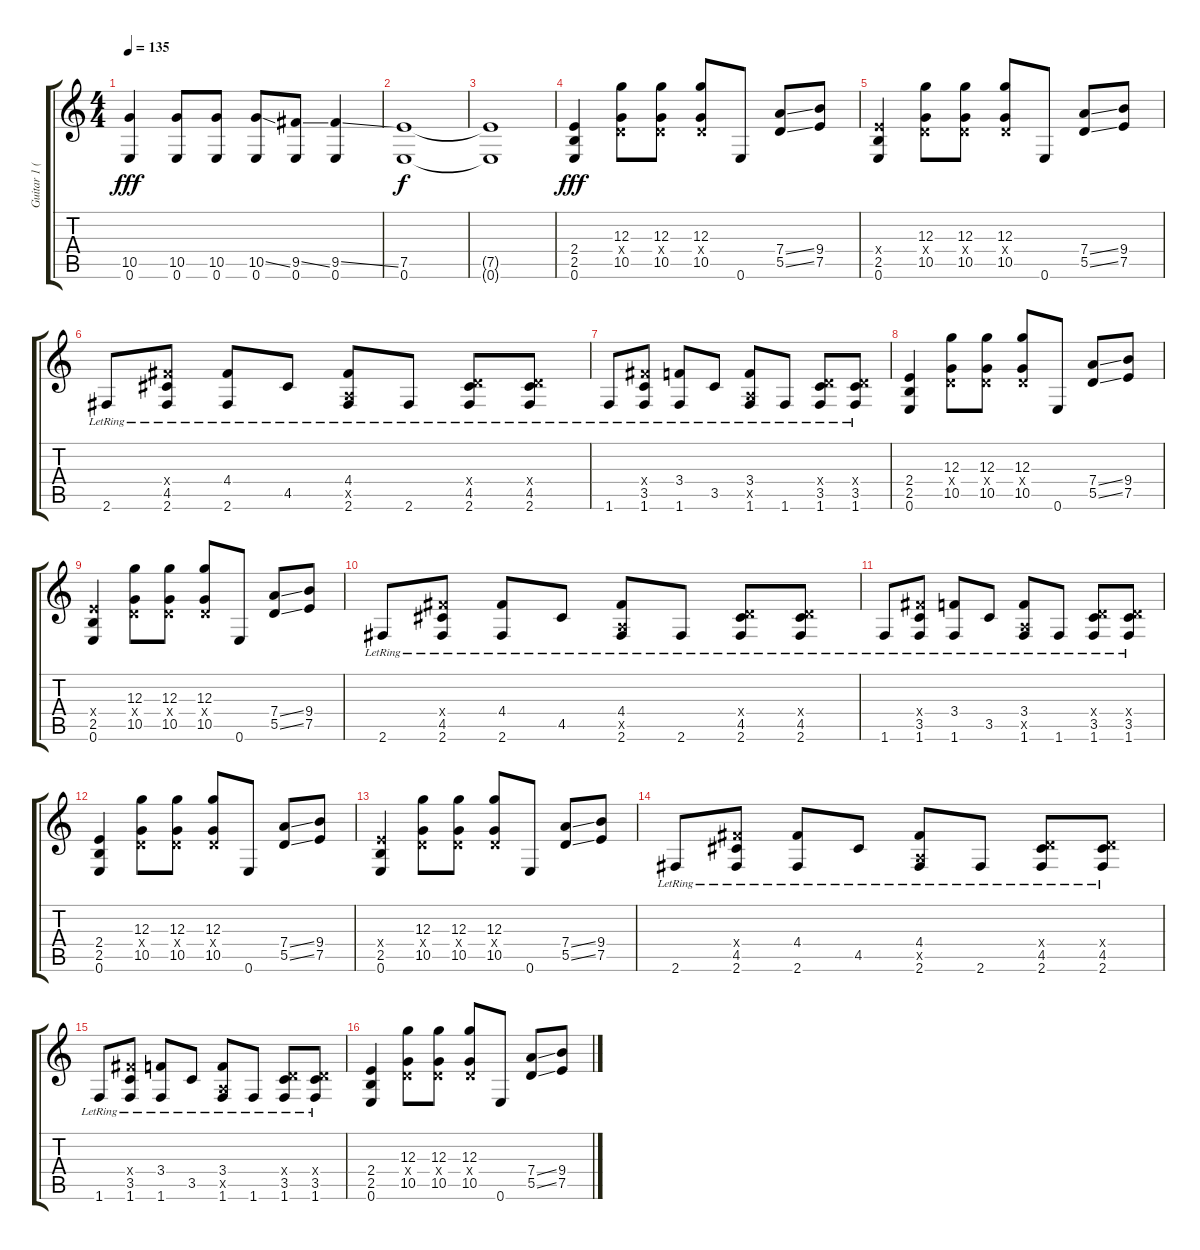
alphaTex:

\track ("Guitar 1 (John 5)" "Guitar 1 (") {instrument distortionguitar}
\staff {score tabs}
\tuning (E4 B3 G3 D3 A2 E2) {hide}
\ts (4 4)
\tempo 135
\clef g2
\ks c
(10.5 0.6).4{dy fff} (10.5 0.6).8 (10.5 0.6).8 (10.5{ss} 0.6).8 (9.5{ss} 0.6).8 (9.5{ss} 0.6).4{volume 12} |
(7.5 0.6).1{dy f volume 16 instrument distortionguitar} |
(7.5{t} 0.6{t}).1 |
(2.4 2.5 0.6).4{dy fff} (12.3 0.4{x} 10.5).8 (12.3 0.4{x} 10.5).8 (12.3 0.4{x} 10.5).8 0.6.8 (7.4{ss} 5.5{ss}).8 (9.4 7.5).8 |
(2.4{x} 2.5 0.6).4 (12.3 0.4{x} 10.5).8 (12.3 0.4{x} 10.5).8 (12.3 0.4{x} 10.5).8 0.6.8 (7.4{ss} 5.5{ss}).8 (9.4 7.5).8 |
2.6{lr}.8 (4.4{x} 4.5{lr} 2.6{lr}).8 (4.4{lr} 2.6{lr}).8 4.5{lr}.8 (4.4{lr} 0.5{x} 2.6{lr}).8 2.6{lr}.8 (0.4{x} 4.5{lr} 2.6{lr}).8 (0.4{x} 4.5{lr} 2.6{lr}).8 |
1.6{lr}.8 (4.4{x} 3.5{lr} 1.6{lr}).8 (3.4{lr} 1.6{lr}).8 3.5{lr}.8 (3.4{lr} 0.5{x} 1.6{lr}).8 1.6{lr}.8 (0.4{x} 3.5{lr} 1.6{lr}).8 (0.4{x} 3.5{lr} 1.6{lr}).8 |
(2.4 2.5 0.6).4 (12.3 0.4{x} 10.5).8 (12.3 0.4{x} 10.5).8 (12.3 0.4{x} 10.5).8 0.6.8 (7.4{ss} 5.5{ss}).8 (9.4 7.5).8 |
(2.4{x} 2.5 0.6).4 (12.3 0.4{x} 10.5).8 (12.3 0.4{x} 10.5).8 (12.3 0.4{x} 10.5).8 0.6.8 (7.4{ss} 5.5{ss}).8 (9.4 7.5).8 |
2.6{lr}.8 (4.4{x} 4.5{lr} 2.6{lr}).8 (4.4{lr} 2.6{lr}).8 4.5{lr}.8 (4.4{lr} 0.5{x} 2.6{lr}).8 2.6{lr}.8 (0.4{x} 4.5{lr} 2.6{lr}).8 (0.4{x} 4.5{lr} 2.6{lr}).8 |
1.6{lr}.8 (4.4{x} 3.5{lr} 1.6{lr}).8 (3.4{lr} 1.6{lr}).8 3.5{lr}.8 (3.4{lr} 0.5{x} 1.6{lr}).8 1.6{lr}.8 (0.4{x} 3.5{lr} 1.6{lr}).8 (0.4{x} 3.5{lr} 1.6{lr}).8 |
(2.4 2.5 0.6).4 (12.3 0.4{x} 10.5).8 (12.3 0.4{x} 10.5).8 (12.3 0.4{x} 10.5).8 0.6.8 (7.4{ss} 5.5{ss}).8 (9.4 7.5).8 |
(2.4{x} 2.5 0.6).4 (12.3 0.4{x} 10.5).8 (12.3 0.4{x} 10.5).8 (12.3 0.4{x} 10.5).8 0.6.8 (7.4{ss} 5.5{ss}).8 (9.4 7.5).8 |
2.6{lr}.8 (4.4{x} 4.5{lr} 2.6{lr}).8 (4.4{lr} 2.6{lr}).8 4.5{lr}.8 (4.4{lr} 0.5{x} 2.6{lr}).8 2.6{lr}.8 (0.4{x} 4.5{lr} 2.6{lr}).8 (0.4{x} 4.5{lr} 2.6{lr}).8 |
1.6{lr}.8 (4.4{x} 3.5{lr} 1.6{lr}).8 (3.4{lr} 1.6{lr}).8 3.5{lr}.8 (3.4{lr} 0.5{x} 1.6{lr}).8 1.6{lr}.8 (0.4{x} 3.5{lr} 1.6{lr}).8 (0.4{x} 3.5{lr} 1.6{lr}).8 |
(2.4 2.5 0.6).4 (12.3 0.4{x} 10.5).8 (12.3 0.4{x} 10.5).8 (12.3 0.4{x} 10.5).8 0.6.8 (7.4{ss} 5.5{ss}).8 (9.4 7.5).8
